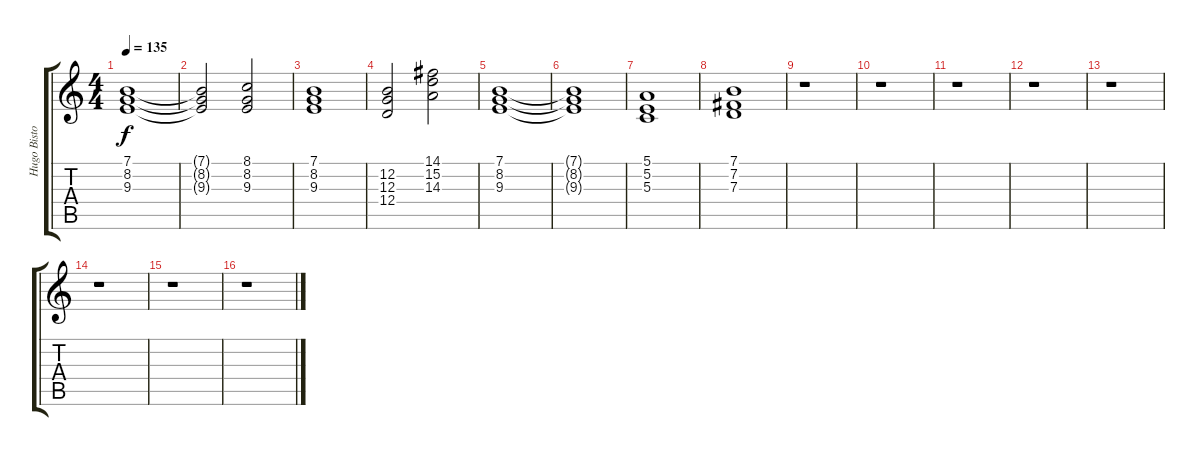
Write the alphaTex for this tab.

\track ("Hugo Bistolfi" "Hugo Bisto") {instrument synthstrings1}
\staff {score tabs}
\tuning (E4 B3 G3 D3 A2 E2) {hide}
\ts (4 4)
\tempo 135
\clef g2
\ks c
(7.1 8.2 9.3).1{dy f} |
(7.1{t} 8.2{t} 9.3{t}).2 (8.1 8.2 9.3).2 |
(7.1 8.2 9.3).1 |
(12.2 12.3 12.4).2 (14.1 15.2 14.3).2 |
(7.1 8.2 9.3).1 |
(7.1{t} 8.2{t} 9.3{t}).1 |
(5.1 5.2 5.3).1 |
(7.1 7.2 7.3).1 |
r.1 |
r.1 |
r.1 |
r.1 |
r.1 |
r.1 |
r.1 |
r.1
